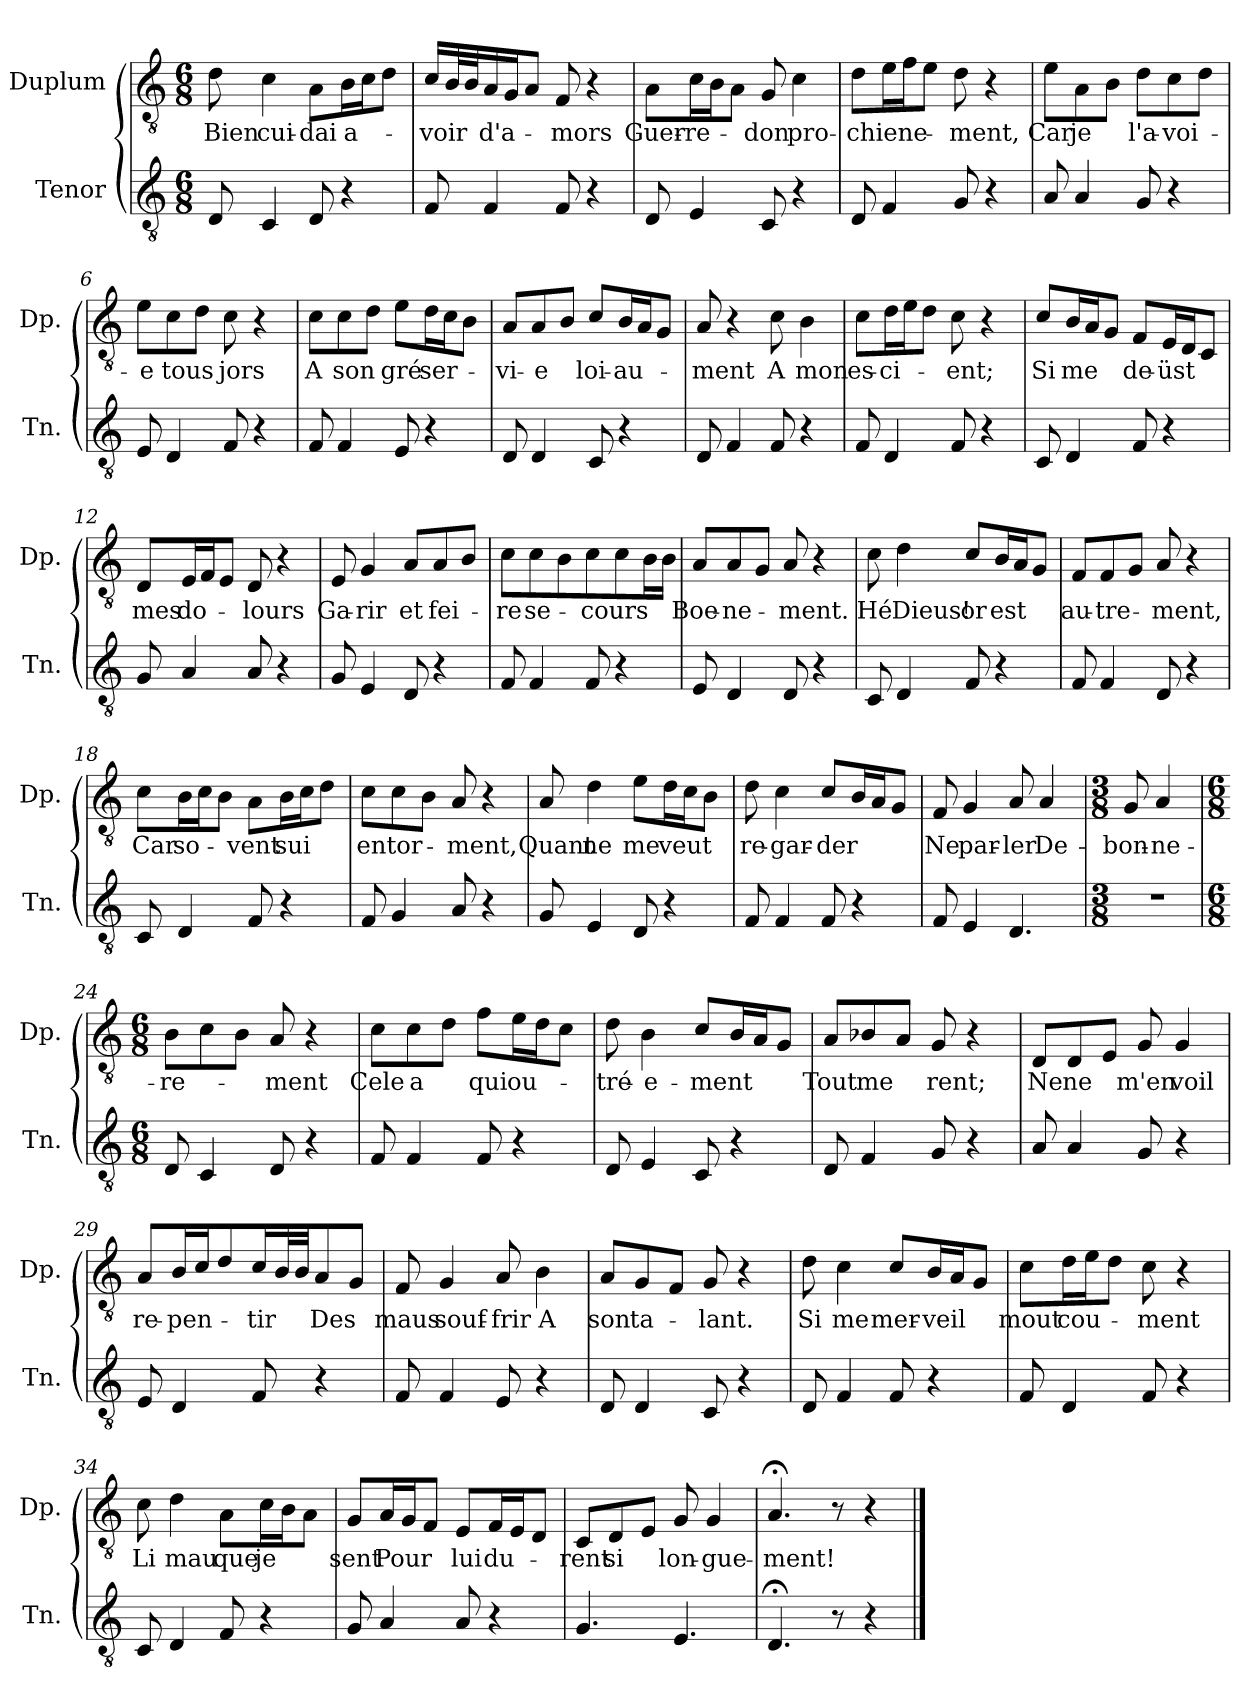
**kern	**kern	**text
*part2	*part1	*part1
*staff2	*staff1	*staff1
*I"Tenor	*I"Duplum	*
*I'Tn.	*I'Dp.	*
*clefGv2	*clefGv2	*
*k[]	*k[]	*
*M6/8	*M6/8	*
=1	=1	=1
!	!	!LO:LY:b
8D/	8d\	Bien
!	!	!LO:LY:b
4C/	4c\	cui-
!	!	!LO:LY:b
8D/	8A\L	-dai
!	!	!LO:LY:b
4r	16B\L	a-
.	16c\J	.
.	8d\J	.
=2	=2	=2
!	!	!LO:LY:b
8F/	16c/LL	-voir
*	*tremolo	*
.	32B/	.
.	32B/	.
*	*Xtremolo	*
!	!	!LO:LY:b
4F/	16A/	d'a-
.	16G/J	.
.	8A/J	.
!	!	!LO:LY:b
8F/	8F/	-mors
4r	4r	.
=3	=3	=3
!	!	!LO:LY:b
8D/	8A\L	Guer-
!	!	!LO:LY:b
4E/	16c\L	-re-
.	16B\J	.
.	8A\J	.
!	!	!LO:LY:b
8C/	8G/	-don
!	!	!LO:LY:b
4r	4c\	pro-
=4	=4	=4
!	!	!LO:LY:b
8D/	8d\L	-chiene-
4F/	16e\L	.
.	16f\J	.
.	8e\J	.
!	!	!LO:LY:b
8G/	8d\	-ment,
4r	4r	.
=5	=5	=5
!	!	!LO:LY:b
8A/	8e\L	Car
!	!	!LO:LY:b
4A/	8A\	je
.	8B\J	.
!	!	!LO:LY:b
8G/	8d\L	l'a-
!	!	!LO:LY:b
4r	8c\	-voi-
.	8d\J	.
!!LO:LB:g=z
=6	=6	=6
!	!	!LO:LY:b
8E/	8e\L	e
!	!	!LO:LY:b
4D/	8c\	tous
.	8d\J	.
!	!	!LO:LY:b
8F/	8c\	jors
4r	4r	.
=7	=7	=7
!	!	!LO:LY:b
8F/	8c\L	A
!	!	!LO:LY:b
4F/	8c\	son
.	8d\J	.
!	!	!LO:LY:b
8E/	8e\L	gré
!	!	!LO:LY:b
4r	16d\L	ser-
.	16c\J	.
.	8B\J	.
=8	=8	=8
!	!	!LO:LY:b
8D/	8A/L	-vi-
!	!	!LO:LY:b
4D/	8A/	-e
.	8B/J	.
!	!	!LO:LY:b
8C/	8c/L	loi-
!	!	!LO:LY:b
4r	16B/L	-au-
.	16A/J	.
.	8G/J	.
=9	=9	=9
!	!	!LO:LY:b
8D/	8A/	-ment
4F/	4r	.
!	!	!LO:LY:b
8F/	8c\	A
!	!	!LO:LY:b
4r	4B\	mon
=10	=10	=10
!	!	!LO:LY:b
8F/	8c\L	es-
!	!	!LO:LY:b
4D/	16d\L	-ci-
.	16e\J	.
.	8d\J	.
!	!	!LO:LY:b
8F/	8c\	-ent;
4r	4r	.
=11	=11	=11
!	!	!LO:LY:b
8C/	8c/L	Si
!	!	!LO:LY:b
4D/	16B/L	me
.	16A/J	.
.	8G/J	.
!	!	!LO:LY:b
8F/	8F/L	de-
!	!	!LO:LY:b
4r	16E/L	-üst
.	16D/J	.
.	8C/J	.
!!LO:LB:g=z
=12	=12	=12
!	!	!LO:LY:b
8G/	8D/L	mes
!	!	!LO:LY:b
4A/	16E/L	do-
.	16F/J	.
.	8E/J	.
!	!	!LO:LY:b
8A/	8D/	-lours
4r	4r	.
=13	=13	=13
!	!	!LO:LY:b
8G/	8E/	Ga-
!	!	!LO:LY:b
4E/	4G/	-rir
!	!	!LO:LY:b
8D/	8A/L	et
!	!	!LO:LY:b
4r	8A/	fei-
.	8B/J	.
=14	=14	=14
!	!	!LO:LY:b
8F/	8c\L	-re
!	!	!LO:LY:b
4F/	8c\	se-
.	8B\J	.
!	!	!LO:LY:b
8F/	8c\L	-cours
4r	8c\	.
*	*tremolo	*
.	16B\	.
.	16B\JJ	.
*	*Xtremolo	*
=15	=15	=15
!	!	!LO:LY:b
8E/	8A/L	Boe-
!	!	!LO:LY:b
4D/	8A/	-ne-
.	8G/J	.
!	!	!LO:LY:b
8D/	8A/	-ment.
4r	4r	.
=16	=16	=16
!	!	!LO:LY:b
8C/	8c\	Hé
!	!	!LO:LY:b
4D/	4d\	Dieus!
!	!	!LO:LY:b
8F/	8c/L	or
!	!	!LO:LY:b
4r	16B/L	est
.	16A/J	.
.	8G/J	.
=17	=17	=17
!	!	!LO:LY:b
8F/	8F/L	au-
!	!	!LO:LY:b
4F/	8F/	-tre-
.	8G/J	.
!	!	!LO:LY:b
8D/	8A/	-ment,
4r	4r	.
!!LO:LB:g=z
=18	=18	=18
!	!	!LO:LY:b
8C/	8c\L	Car
!	!	!LO:LY:b
4D/	16B\L	so-
.	16c\J	.
.	8B\J	.
!	!	!LO:LY:b
8F/	8A\L	-vent
!	!	!LO:LY:b
4r	16B\L	sui
.	16c\J	.
.	8d\J	.
=19	=19	=19
!	!	!LO:LY:b
8F/	8c\L	en
!	!	!LO:LY:b
4G/	8c\	tor-
.	8B\J	.
!	!	!LO:LY:b
8A/	8A/	-ment,
4r	4r	.
=20	=20	=20
!	!	!LO:LY:b
8G/	8A/	Quant
!	!	!LO:LY:b
4E/	4d\	ne
!	!	!LO:LY:b
8D/	8e\L	me
!	!	!LO:LY:b
4r	16d\L	veut
.	16c\J	.
.	8B\J	.
=21	=21	=21
!	!	!LO:LY:b
8F/	8d\	re-
!	!	!LO:LY:b
4F/	4c\	-gar-
!	!	!LO:LY:b
8F/	8c/L	-der
4r	16B/L	.
.	16A/J	.
.	8G/J	.
=22	=22	=22
!	!	!LO:LY:b
8F/	8F/	Ne
!	!	!LO:LY:b
4E/	4G/	par-
!	!	!LO:LY:b
4.D/	8A/	-ler
!	!	!LO:LY:b
.	4A/	De-
!!LO:LB:g=z
=23	=23	=23
*M3/8	*M3/8	*
!	!	!LO:LY:b
4.r	8G/	-bon-
!	!	!LO:LY:b
.	4A/	-ne-
=24	=24	=24
*M6/8	*M6/8	*
!	!	!LO:LY:b
8D/	8B\L	-re-
4C/	8c\	.
.	8B\J	.
!	!	!LO:LY:b
8D/	8A/	-ment
4r	4r	.
=25	=25	=25
!	!	!LO:LY:b
8F/	8c\L	Cele
!	!	!LO:LY:b
4F/	8c\	a
.	8d\J	.
!	!	!LO:LY:b
8F/	8f\L	qui
!	!	!LO:LY:b
4r	16e\L	ou-
.	16d\J	.
.	8c\J	.
=26	=26	=26
!	!	!LO:LY:b
8D/	8d\	-tré-
!	!	!LO:LY:b
4E/	4B\	-e-
!	!	!LO:LY:b
8C/	8c/L	-ment
4r	16B/L	.
.	16A/J	.
.	8G/J	.
=27	=27	=27
!	!	!LO:LY:b
8D/	8A/L	Tout
!	!	!LO:LY:b
4F/	8B-X/	me
.	8A/J	.
!	!	!LO:LY:b
8G/	8G/	rent;
4r	4r	.
=28	=28	=28
!	!	!LO:LY:b
8A/	8D/L	Ne
!	!	!LO:LY:b
4A/	8D/	ne
.	8E/J	.
!	!	!LO:LY:b
8G/	8G/	m'en
!	!	!LO:LY:b
4r	4G/	voil
!!LO:PB:g=z
=29	=29	=29
!	!	!LO:LY:b
8E/	8A\L	re-
!	!	!LO:LY:b
4D/	16B\L	-pen-
.	16c\J	.
.	8d\J	.
!	!	!LO:LY:b
8F/	16c/LL	-tir
*	*tremolo	*
.	32B/	.
.	32B/JJJ	.
*	*Xtremolo	*
!	!	!LO:LY:b
4r	8A/	Des
.	8G/J	.
=30	=30	=30
!	!	!LO:LY:b
8F/	8F/	maus
!	!	!LO:LY:b
4F/	4G/	souf-
!	!	!LO:LY:b
8E/	8A/	-frir
!	!	!LO:LY:b
4r	4B\	A
=31	=31	=31
!	!	!LO:LY:b
8D/	8A/L	son
!	!	!LO:LY:b
4D/	8G/	ta-
.	8F/J	.
!	!	!LO:LY:b
8C/	8G/	-lant.
4r	4r	.
=32	=32	=32
!	!	!LO:LY:b
8D/	8d\	Si
!	!	!LO:LY:b
4F/	4c\	me
!	!	!LO:LY:b
8F/	8c/L	mer-
!	!	!LO:LY:b
4r	16B/L	-veil
.	16A/J	.
.	8G/J	.
=33	=33	=33
!	!	!LO:LY:b
8F/	8c\L	mout
!	!	!LO:LY:b
4D/	16d\L	cou-
.	16e\J	.
.	8d\J	.
!	!	!LO:LY:b
8F/	8c\	-ment
4r	4r	.
!!LO:LB:g=z
=34	=34	=34
!	!	!LO:LY:b
8C/	8c\	Li
!	!	!LO:LY:b
4D/	4d\	mau
!	!	!LO:LY:b
8F/	8A\L	que
!	!	!LO:LY:b
4r	16c\L	je
.	16B\J	.
.	8A\J	.
=35	=35	=35
!	!	!LO:LY:b
8G/	8G/L	sent
!	!	!LO:LY:b
4A/	16A/L	Pour
.	16G/J	.
.	8F/J	.
!	!	!LO:LY:b
8A/	8E/L	lui
!	!	!LO:LY:b
4r	16F/L	du-
.	16E/J	.
.	8D/J	.
=36	=36	=36
!	!	!LO:LY:b
4.G/	8C/L	-rent
!	!	!LO:LY:b
.	8D/	si
.	8E/J	.
!	!	!LO:LY:b
4.E/	8G/	lon-
!	!	!LO:LY:b
.	4G/	-gue-
=37	=37	=37
!	!	!LO:LY:b
4.D;</	4.A;</	-ment!
8r	8r	.
4r	4r	.
==	==	==
*-	*-	*-
